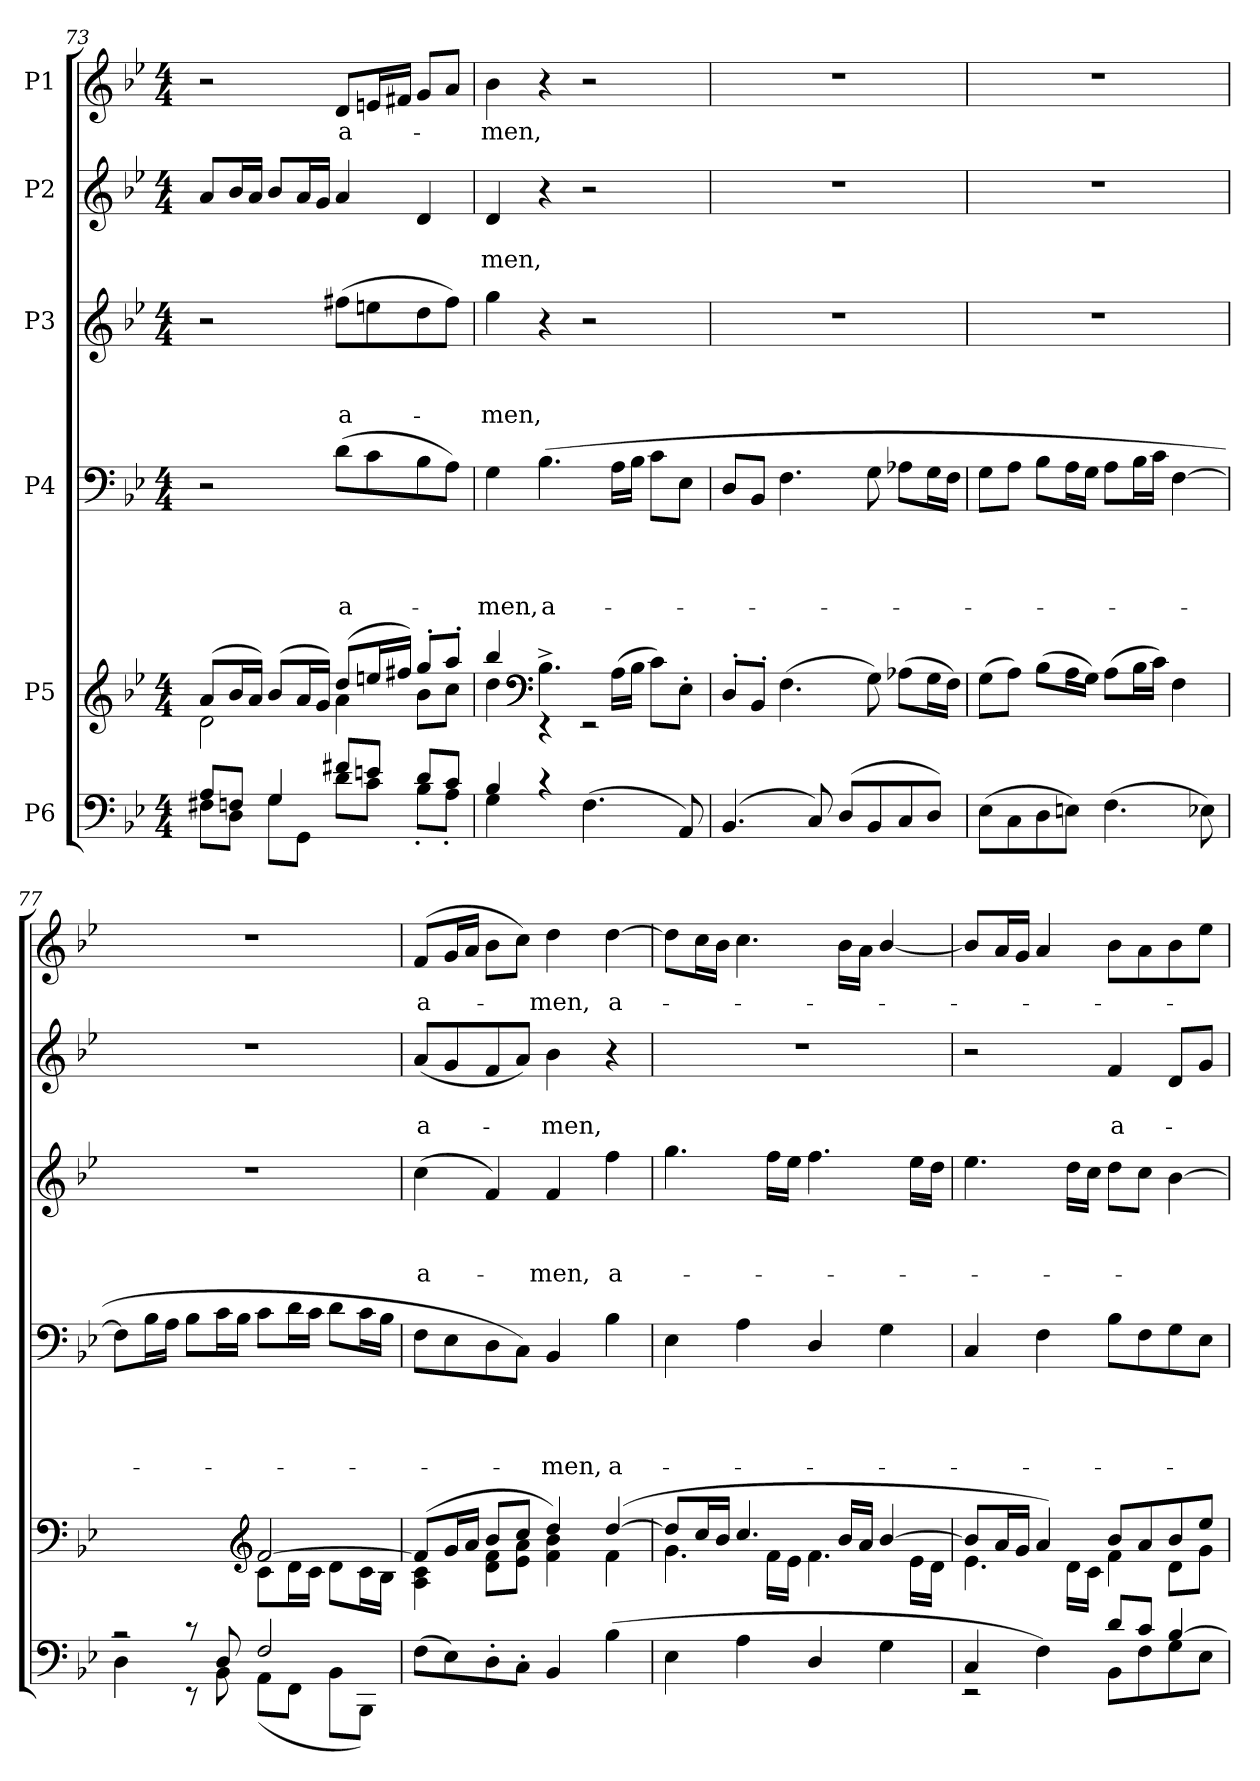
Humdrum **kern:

**kern	**kern	**kern	**text	**text	**text	**text	**kern	**text	**text	**text	**kern	**text	**text	**kern	**text
*part6	*part5	*part4	*part4	*part4	*part4	*part4	*part3	*part3	*part3	*part3	*part2	*part2	*part2	*part1	*part1
*staff6	*staff5	*staff4	*staff4	*staff4	*staff4	*staff4	*staff3	*staff3	*staff3	*staff3	*staff2	*staff2	*staff2	*staff1	*staff1
*I"P6	*I"P5	*I"P4	*	*	*	*	*I"P3	*	*	*	*I"P2	*	*	*I"P1	*
!!LO:LB:g=z
*clefF4	*clefG2	*clefF4	*	*	*	*	*clefG2	*	*	*	*clefG2	*	*	*clefG2	*
*	*	*	*	*	*	*	*ITrd7c12	*	*	*	*	*	*	*	*
*k[b-e-]	*k[b-e-]	*k[b-e-]	*	*	*	*	*k[b-e-]	*	*	*	*k[b-e-]	*	*	*k[b-e-]	*
*B-:	*B-:	*B-:	*	*	*	*	*B-:	*	*	*	*B-:	*	*	*B-:	*
*M4/4	*M4/4	*M4/4	*	*	*	*	*M4/4	*	*	*	*M4/4	*	*	*M4/4	*
=73	=73	=73	=73	=73	=73	=73	=73	=73	=73	=73	=73	=73	=73	=73	=73
*^	*^	*	*	*	*	*	*	*	*	*	*	*	*	*	*
8A/L	8F#X\L	(>8a/L	2d\	2r	.	.	.	.	2r	.	.	.	8a/L	.	.	2r	.
8Fn/J	8D\J	16b-/L	.	.	.	.	.	.	.	.	.	.	16b-/L	.	.	.	.
.	.	16a/JJ)	.	.	.	.	.	.	.	.	.	.	16a/JJ	.	.	.	.
4G/	8G\L	(>8b-/L	.	.	.	.	.	.	.	.	.	.	8b-/L	.	.	.	.
.	8GG\J	16a/L	.	.	.	.	.	.	.	.	.	.	16a/L	.	.	.	.
.	.	16g/JJ)	.	.	.	.	.	.	.	.	.	.	16g/JJ	.	.	.	.
!	!	!	!	!	!	!	!	!LO:LY:b	!	!	!	!LO:LY:b	!	!	!	!	!LO:LY:b
8f#X/L	8d\L	(>8dd/L	4a\	(>8d\L	.	.	.	a-	(>8f#X\L	.	.	a-	4a/	.	.	8d/L	a-
8en/J	8c\J	16een/L	.	8c\	.	.	.	.	8en\	.	.	.	.	.	.	16en/L	.
.	.	16ff#X/JJ)	.	.	.	.	.	.	.	.	.	.	.	.	.	16f#X/JJ	.
8d/L	8B-'<\L	8gg'</L	8b-\L	8B-\	.	.	.	.	8d\	.	.	.	4d/	.	.	8g/L	.
8c/J	8A'<\J	8aa'</J	8cc\J	8A\J)	.	.	.	.	8f#\J)	.	.	.	.	.	.	8a/J	.
=74	=74	=74	=74	=74	=74	=74	=74	=74	=74	=74	=74	=74	=74	=74	=74	=74	=74
!	!	!	!	!	!	!	!	!LO:LY:b	!	!	!	!LO:LY:b	!	!	!LO:LY:b	!	!LO:LY:b
4B-/	4G\	4bb-/	4dd\	4G\	.	.	.	-men,	4g\	.	.	-men,	4d/	.	-men,	4b-\	-men,
*	*	*clefF4	*	*	*	*	*	*	*	*	*	*	*	*	*	*	*
!	!	!	!	!	!	!	!	!LO:LY:b	!	!	!	!	!	!	!	!	!
4rc	2.ryy	4.B-^<\	4rEE	(>4.B-\	.	.	.	a-	4r	.	.	.	4r	.	.	4r	.
(>4.F\	.	.	2rEE	.	.	.	.	.	2r	.	.	.	2r	.	.	2r	.
.	.	(>16A\LL	.	16A\LL	.	.	.	.	.	.	.	.	.	.	.	.	.
.	.	16B-\JJ	.	16B-\JJ	.	.	.	.	.	.	.	.	.	.	.	.	.
.	.	8c\L)	.	8c\L	.	.	.	.	.	.	.	.	.	.	.	.	.
8AA/)	.	8E-'<\J	.	8E-\J	.	.	.	.	.	.	.	.	.	.	.	.	.
=75	=75	=75	=75	=75	=75	=75	=75	=75	=75	=75	=75	=75	=75	=75	=75	=75	=75
(<4.BB-/	1ryy	8D'>/L	1ryy	8D/L	.	.	.	.	1r	.	.	.	1r	.	.	1r	.
.	.	8BB-'>/J	.	8BB-/J	.	.	.	.	.	.	.	.	.	.	.	.	.
.	.	(>4.F\	.	4.F\	.	.	.	.	.	.	.	.	.	.	.	.	.
8C/)	.	.	.	.	.	.	.	.	.	.	.	.	.	.	.	.	.
(<8D/L	.	.	.	.	.	.	.	.	.	.	.	.	.	.	.	.	.
8BB-/	.	8G\)	.	8G\	.	.	.	.	.	.	.	.	.	.	.	.	.
8C/	.	(>8A-X\L	.	8A-X\L	.	.	.	.	.	.	.	.	.	.	.	.	.
8D/J)	.	16G\L	.	16G\L	.	.	.	.	.	.	.	.	.	.	.	.	.
.	.	16F\JJ)	.	16F\JJ	.	.	.	.	.	.	.	.	.	.	.	.	.
=76	=76	=76	=76	=76	=76	=76	=76	=76	=76	=76	=76	=76	=76	=76	=76	=76	=76
(>8E-\L	1ryy	(>8G\L	1ryy	8G\L	.	.	.	.	1r	.	.	.	1r	.	.	1r	.
8C\	.	8A\J)	.	8A\J	.	.	.	.	.	.	.	.	.	.	.	.	.
8D\	.	(>8B-\L	.	8B-\L	.	.	.	.	.	.	.	.	.	.	.	.	.
8En\J)	.	16A\L	.	16A\L	.	.	.	.	.	.	.	.	.	.	.	.	.
.	.	16G\JJ)	.	16G\JJ	.	.	.	.	.	.	.	.	.	.	.	.	.
(>4.F\	.	(>8A\L	.	8A\L	.	.	.	.	.	.	.	.	.	.	.	.	.
.	.	16B-\L	.	16B-\L	.	.	.	.	.	.	.	.	.	.	.	.	.
.	.	16c\JJ)	.	16c\JJ	.	.	.	.	.	.	.	.	.	.	.	.	.
.	.	4F\	.	[>4F\	.	.	.	.	.	.	.	.	.	.	.	.	.
8E-X\)	.	.	.	.	.	.	.	.	.	.	.	.	.	.	.	.	.
!!LO:PB:g=z
=77	=77	=77	=77	=77	=77	=77	=77	=77	=77	=77	=77	=77	=77	=77	=77	=77	=77
4ryy	4D\	2ryy	2rGGGG	8F\L]	.	.	.	.	1r	.	.	.	1r	.	.	1r	.
.	.	.	.	16B-\L	.	.	.	.	.	.	.	.	.	.	.	.	.
.	.	.	.	16A\JJ	.	.	.	.	.	.	.	.	.	.	.	.	.
8rc	8rEE	.	.	8B-\L	.	.	.	.	.	.	.	.	.	.	.	.	.
8D/	8BB-\	.	.	16c\L	.	.	.	.	.	.	.	.	.	.	.	.	.
.	.	.	.	16B-\JJ	.	.	.	.	.	.	.	.	.	.	.	.	.
*	*	*clefG2	*	*	*	*	*	*	*	*	*	*	*	*	*	*	*
2F/	(<8AA\L	[>2f/	8c\L	8c\L	.	.	.	.	.	.	.	.	.	.	.	.	.
.	8FF\J	.	16d\L	16d\L	.	.	.	.	.	.	.	.	.	.	.	.	.
.	.	.	16c\JJ	16c\JJ	.	.	.	.	.	.	.	.	.	.	.	.	.
.	8BB-\L	.	8d\L	8d\L	.	.	.	.	.	.	.	.	.	.	.	.	.
.	8BBB-\J)	.	16c\L	16c\L	.	.	.	.	.	.	.	.	.	.	.	.	.
.	.	.	16B-\JJ	16B-\JJ	.	.	.	.	.	.	.	.	.	.	.	.	.
=78	=78	=78	=78	=78	=78	=78	=78	=78	=78	=78	=78	=78	=78	=78	=78	=78	=78
!	!	!	!	!	!	!	!	!	!	!	!	!LO:LY:b	!	!	!LO:LY:b	!	!LO:LY:b
(>8F\L	1ryy	(>8f/L]	4A\ 4c\	8F\L	.	.	.	.	(>4c\	.	.	a-	(<8a/L	.	a-	(<8f/L	a-
8E-\)	.	16g/L	.	8E-\	.	.	.	.	.	.	.	.	8g/	.	.	16g/L	.
.	.	16a/JJ	.	.	.	.	.	.	.	.	.	.	.	.	.	16a/JJ	.
8D'>\	.	8b-/L	8d\ 8f\L	8D\	.	.	.	.	4F/)	.	.	.	8f/	.	.	8b-\L	.
8C'>\J	.	8cc/J	8e-\ 8a\J	8C\J)	.	.	.	.	.	.	.	.	8a/J)	.	.	8cc\J)	.
!	!	!	!	!	!	!	!	!LO:LY:b	!	!	!	!LO:LY:b	!	!	!LO:LY:b	!	!LO:LY:b
4BB-/	.	4dd/)	4f\ 4b-\	4BB-/	.	.	.	-men,	4F/	.	.	-men,	4b-\	.	-men,	4dd\	-men,
!	!	!	!	!	!	!	!	!LO:LY:b	!	!	!	!LO:LY:b	!	!	!	!	!LO:LY:b
(>4B-\	.	(>[>4dd/	4f\	4B-\	.	.	.	a-	4f\	.	.	a-	4r	.	.	[>4dd\	a-
=79	=79	=79	=79	=79	=79	=79	=79	=79	=79	=79	=79	=79	=79	=79	=79	=79	=79
4E-\	1ryy	8dd/L]	4.g\	4E-\	.	.	.	.	4.g\	.	.	.	1r	.	.	8dd\L]	.
.	.	16cc/L	.	.	.	.	.	.	.	.	.	.	.	.	.	16cc\L	.
.	.	16b-/JJ	.	.	.	.	.	.	.	.	.	.	.	.	.	16b-\JJ	.
4A\	.	4.cc/	.	4A\	.	.	.	.	.	.	.	.	.	.	.	4.cc\	.
.	.	.	16f\LL	.	.	.	.	.	16f\LL	.	.	.	.	.	.	.	.
.	.	.	16e-\JJ	.	.	.	.	.	16e-\JJ	.	.	.	.	.	.	.	.
4D/	.	.	4.f\	4D/	.	.	.	.	4.f\	.	.	.	.	.	.	.	.
.	.	16b-/LL	.	.	.	.	.	.	.	.	.	.	.	.	.	16b-\LL	.
.	.	16a/JJ	.	.	.	.	.	.	.	.	.	.	.	.	.	16a\JJ	.
4G\	.	[>4b-/	.	4G\	.	.	.	.	.	.	.	.	.	.	.	[<4b-/	.
.	.	.	16e-\LL	.	.	.	.	.	16e-\LL	.	.	.	.	.	.	.	.
.	.	.	16d\JJ	.	.	.	.	.	16d\JJ	.	.	.	.	.	.	.	.
=80	=80	=80	=80	=80	=80	=80	=80	=80	=80	=80	=80	=80	=80	=80	=80	=80	=80
4C/	2rEE	8b-/L]	4.e-\	4C/	.	.	.	.	4.e-\	.	.	.	2r	.	.	8b-/L]	.
.	.	16a/L	.	.	.	.	.	.	.	.	.	.	.	.	.	16a/L	.
.	.	16g/JJ	.	.	.	.	.	.	.	.	.	.	.	.	.	16g/JJ	.
4F\)	.	4a/)	.	4F\	.	.	.	.	.	.	.	.	.	.	.	4a/	.
.	.	.	16d\LL	.	.	.	.	.	16d\LL	.	.	.	.	.	.	.	.
.	.	.	16c\JJ	.	.	.	.	.	16c\JJ	.	.	.	.	.	.	.	.
!	!	!	!	!	!	!	!	!	!	!	!	!	!	!	!LO:LY:b	!	!
8d/L	8BB-\L	8b-/L	4f\	8B-\L	.	.	.	.	8d\L	.	.	.	4f/	.	a-	8b-\L	.
8c/J	8F\	8a/	.	8F\	.	.	.	.	8c\J	.	.	.	.	.	.	8a\	.
[>4B-/	8G\	8b-/	8d\L	8G\	.	.	.	.	[>4B-\	.	.	.	8d/L	.	.	8b-\	.
.	8E-\J	8ee-/J	8g\J	8E-\J	.	.	.	.	.	.	.	.	8g/J	.	.	8ee-\J	.
*v	*v	*	*	*	*	*	*	*	*	*	*	*	*	*	*	*	*
*	*v	*v	*	*	*	*	*	*	*	*	*	*	*	*	*	*
=	=	=	=	=	=	=	=	=	=	=	=	=	=	=	=
*-	*-	*-	*-	*-	*-	*-	*-	*-	*-	*-	*-	*-	*-	*-	*-
